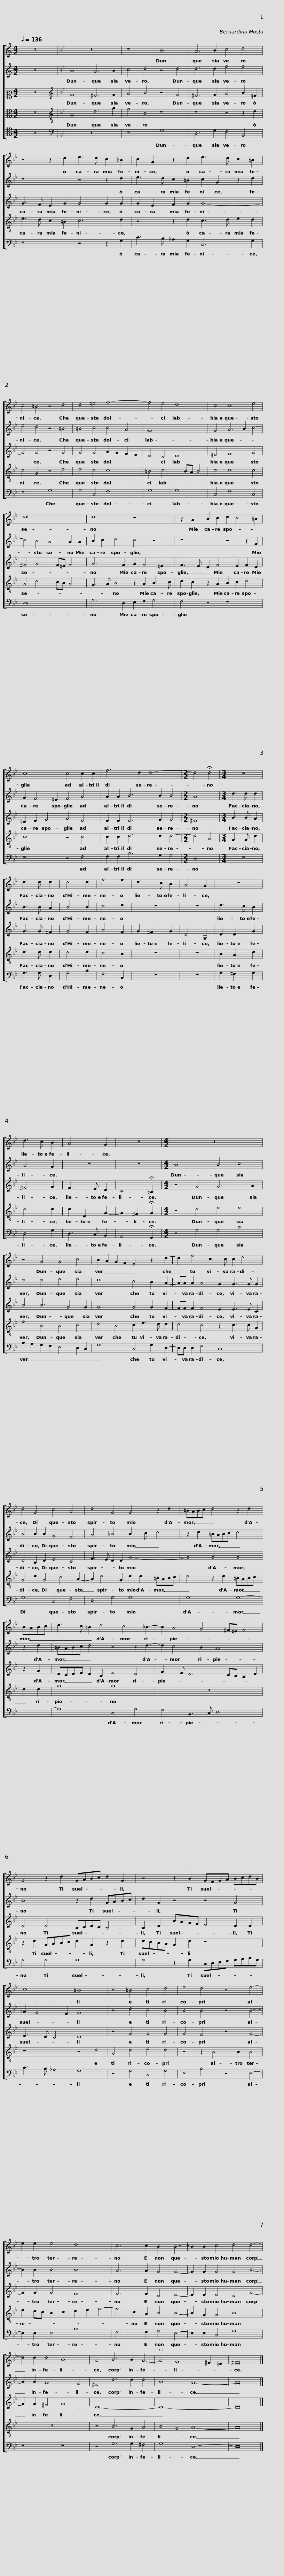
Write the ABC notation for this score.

X:1
%%score [ 1 2 3 4 5 ]
L:1/8
Q:1/4=136
M:4/2
I:linebreak $
K:C
V:1 treble
V:2 treble
V:3 alto2
V:4 alto
V:5 tenor
V:1
 z16 |[K:Bb] z16 | z8 B8 | A6 B2 c4 d4 |$ z4 z2 d2 e3 d c2 =B2 | %5
 c2 G2 z2 d2 e3 d c2 =B2 | c4 =B4 z4 d4 |$ d4 =e4 f8- | f4 e4 d8 | c4 c8 e4 | %10
 d16 |$ d8 z8 | z2 A2 B2 c2 d2 c4 =B2 | c8 c4 c2 c2 |$ f6 d2 d8- | %15
[M:2/2] d4 !fermata!d4 |[M:3/4] z6 | d3 d d2 | d4 d2 | f4 f2 | %20
 d3 c B2 |$ A4 G2 | z6 | d3 c B2 | A4 G2 | %25
 z6 |[M:4/2] z16 |$ z4 G4 G4 c4 | B2 A2 G2 F2 E4 z2 d2- | d2 f4 c3 c c2 e4 |$ %30
 d4 G4 c4 A4 | d4 G4 G4 z2 d2 | =BABc d4 z2 d2 BABc |$ d3 c =B2 d4 c4 _B2- | B2 A4 G4 ^F=E F4 | %35
 G4 z2 d2 GABc d2 G2 |$ z4 z2 B2 GFGA BcdB | c8 =B8 | z4 =B4 c4 d4 |$ e4 d4 z4 e4- | %40
 e2 e2 e4 d8 | c6 c2 B4 B4- | B2 B2 c4 d4 d4- |$ d2 d2 d4 B8 | A4 B6 B2 A4- | %45
 A4 G8 ^F2 =E2 | ^F16 |] %47
V:2
 z16 |[K:Bb] B8 A6 B2 | c4 d4 z4 d4 | d6 d2 f4 f4 |$ z8 z4 z2 d2 | %5
 e3 d c2 =B2 c2 G2 z2 d2 | e4 d4 z4 =B4 |$ =B4 c4 c4 A4 | G16 | G4 A6 B2 c4- | %10
 c4 B4 A4 A2 A2 |$ B2 c2 d4 c4 z4 | z8 z4 z2 F2 | G2 F4 =E2 F4 A4 |$ A2 A2 B6 B2 B4 | %15
[M:2/2] A8 |[M:3/4] d3 d d2 | B3 B A2 | B4 B2 | c4 d2 | %20
 z6 |$ z6 | d3 c B2 | A4 G2 | z6 | %25
 z6 |[M:4/2] B8 B4 c4 |$ d4 d4 e4 e4 | d8 c4 B2 A2- | AA A2 A4 G2 G3 G G2 |$ %30
 B4 B2 B2 G4 F4 | A4 =B4 B3 c d4 | z2 d2 =BABc d4 z2 d2 |$ =BABc d4 z4 z2 d2- | d2 c4 B2 A8 | %35
 B8 z2 d2 GABc |$ d2 G2 z4 z4 G4 | _A2 G4 F2 G8 | z4 d4 c4 B4 |$ B4 B4 z4 B4- | %40
 B2 B2 B4 B8 | A6 A2 G4 G4- | G2 G2 G4 G4 B4- |$ B2 B2 A8 G4 | ^F4 d6 d2 d4 | %45
 B8 A8- | A16 |] %47
V:3
 z16 |[K:Bb][K:treble] G8 ^F6 G2 | A4 B4 z4 G4 | ^F6 G2 A4 B2 =F2 |$ G3 F E2 G2 G4 G2 G2 | %5
 G2 E2 F2 G2 G8- | G4 G4 z4 G4 |$ G4 G4 A2 G2 F2 E2 | D4 C4 D8 | =E4 F8 G4 | %10
 ^F4 G6 F=E F4 |$ G6 F2 G2 F4 =E2 | F3 E D2 F4 E2 F2 D2 | =E2 F2 G4 A4 F4 |$ F2 F2 F6 G2 G4 | %15
[M:2/2] ^F8 |[M:3/4] B3 B A2 | G3 G ^F2 | G4 F2 | A4 F2 | %20
 G2 ^F2 G2 |$ D4 G,2 | D2 D2 G2 | ^F4 G2 | F3 E D2 | %25
 C4 !fermata!=B,2 |[M:4/2] z4 G4 G6 A2 |$ B4 B6 G4 G2 | G8 G4 G2 F2- | FF F2 F4 E2 E3 E C2 |$ %30
 D4 B,2 D2 E4 C4 | F3 E D2 D2 G8- | G4 G4 G4 z2 G2 |$ DCDE D2 B,2 E4 D4 | F3 E D6 CB, A,2 D2 | %35
 D4 D4 B,CDC B,4 |$ B,2 D2 BAGF E4 D2 D2 | E3 D C4 D8 | z4 G4 G4 G4 |$ G4 F4 z4 G4- | %40
 G2 G2 G4 F8 | F6 F2 D4 E4- | E2 E2 E4 D4 G4- |$ G2 G2 ^F4 G8 | D16- | %45
 D16- | D16 |] %47
V:4
 z16 |[K:Bb][K:treble-8] G8 d6 g2 | f4 B4 z8 | z8 z4 z2 d2 |$ e3 d c2 =B2 c6 d2 | %5
 z4 z2 d2 c3 d e2 d2 | c4 G4 z4 d4 |$ d4 c4 c8 | =B4 c6 BA B4 | c4 c8 c4 | %10
 A4 d6 cB A4 |$ G3 A B4 z2 A2 B3 c | d2 c2 z2 A2 B2 c2 d4 | c8 z4 c4 |$ c2 c2 d6 d2 d4- | %15
[M:2/2] d4 A4 |[M:3/4] G3 G d2 | d3 d d2 | d4 d2 | c4 B2 | %20
 z6 |$ z6 | B2 A2 d2 | d4 d2 | d2 D2 G2- | %25
 G2 ^F2 !fermata!G2 |[M:4/2] z4 d4 e4 e4 |$ f4 B4 B4 c4 | d4 B4 c2 e3 d d2 | d4 c4 z2 c3 c G2 |$ %30
 G4 d2 G4 c4 A2- | A2 d4 G2 d2 d2 =BABc | d4 z2 d2 =BABc d2 d2 |$ g8 g8 | z16 | %35
 z2 d2 GABc d2 G2 z2 d2 |$ dcBA G2 d2 z8 | z8 z4 d4 | G4 d4 e4 d4 |$ z4 z2 B4 B2 B4 | %40
 e2 dc B2 c2 d2 e2 f4- | f4 c2 A2 B4 B4- | B2 G2 G4 B8 |$ z16 | z4 B6 G2 A4 | %45
 B4 G4 A8- | A16 |] %47
V:5
 z16 |[K:Bb][K:bass] z16 | z8 G,8 | D,6 G,2 F,4 B,,4 |$ z8 z4 z2 G,2 | %5
 C3 B, _A,2 G,2 C,6 G,2 | z8 G,8 |$ G,4 C,4 F,8 | G,8 G,8 | C,4 F,8 C,4 | %10
 D,16 |$ G,6 D,2 E,2 F,2 G,4 | F,4 z4 z8 | z8 z4 F,4 |$ F,2 F,2 B,6 G,2 G,4 | %15
[M:2/2] D,8 |[M:3/4] z6 | G,3 G, D,2 | G,4 B,2 | F,4 B,,2 | %20
 z6 |$ z6 | G,2 ^F,2 G,2 | D,4 G,2 | D,3 C, B,,2 | %25
 A,,4 !fermata!G,,2 |[M:4/2] z4 G,4 G,4 C4 |$ B,2 A,2 G,2 F,2 E,4 D,2 C,2 | G,8 C,4 G,2 D,2- | D,D, D,2 F,4 C,8 |$ %30
 G,8 C,4 F,4 | D,4 G,4 G,8 | G,8 G,8- |$ G,8 C,4 G,4 | F,4 B,,3 C, D,8 | %35
 G,4 G,4 G,8 |$ G,4 z2 G,2 C,D,E,F, G,A,B,G, | C3 B, _A,4 G,8 | z4 G,4 C,4 G,4 |$ E,4 B,4 z4 E,4- | %40
 E,2 E,2 E,4 B,8 | F,6 F,2 G,4 E,4- | E,2 E,2 C,4 G,8 |$ z8 z8 | z4 G,6 G,2 ^F,4 | %45
 G,8 D,8- | D,16 |] %47
